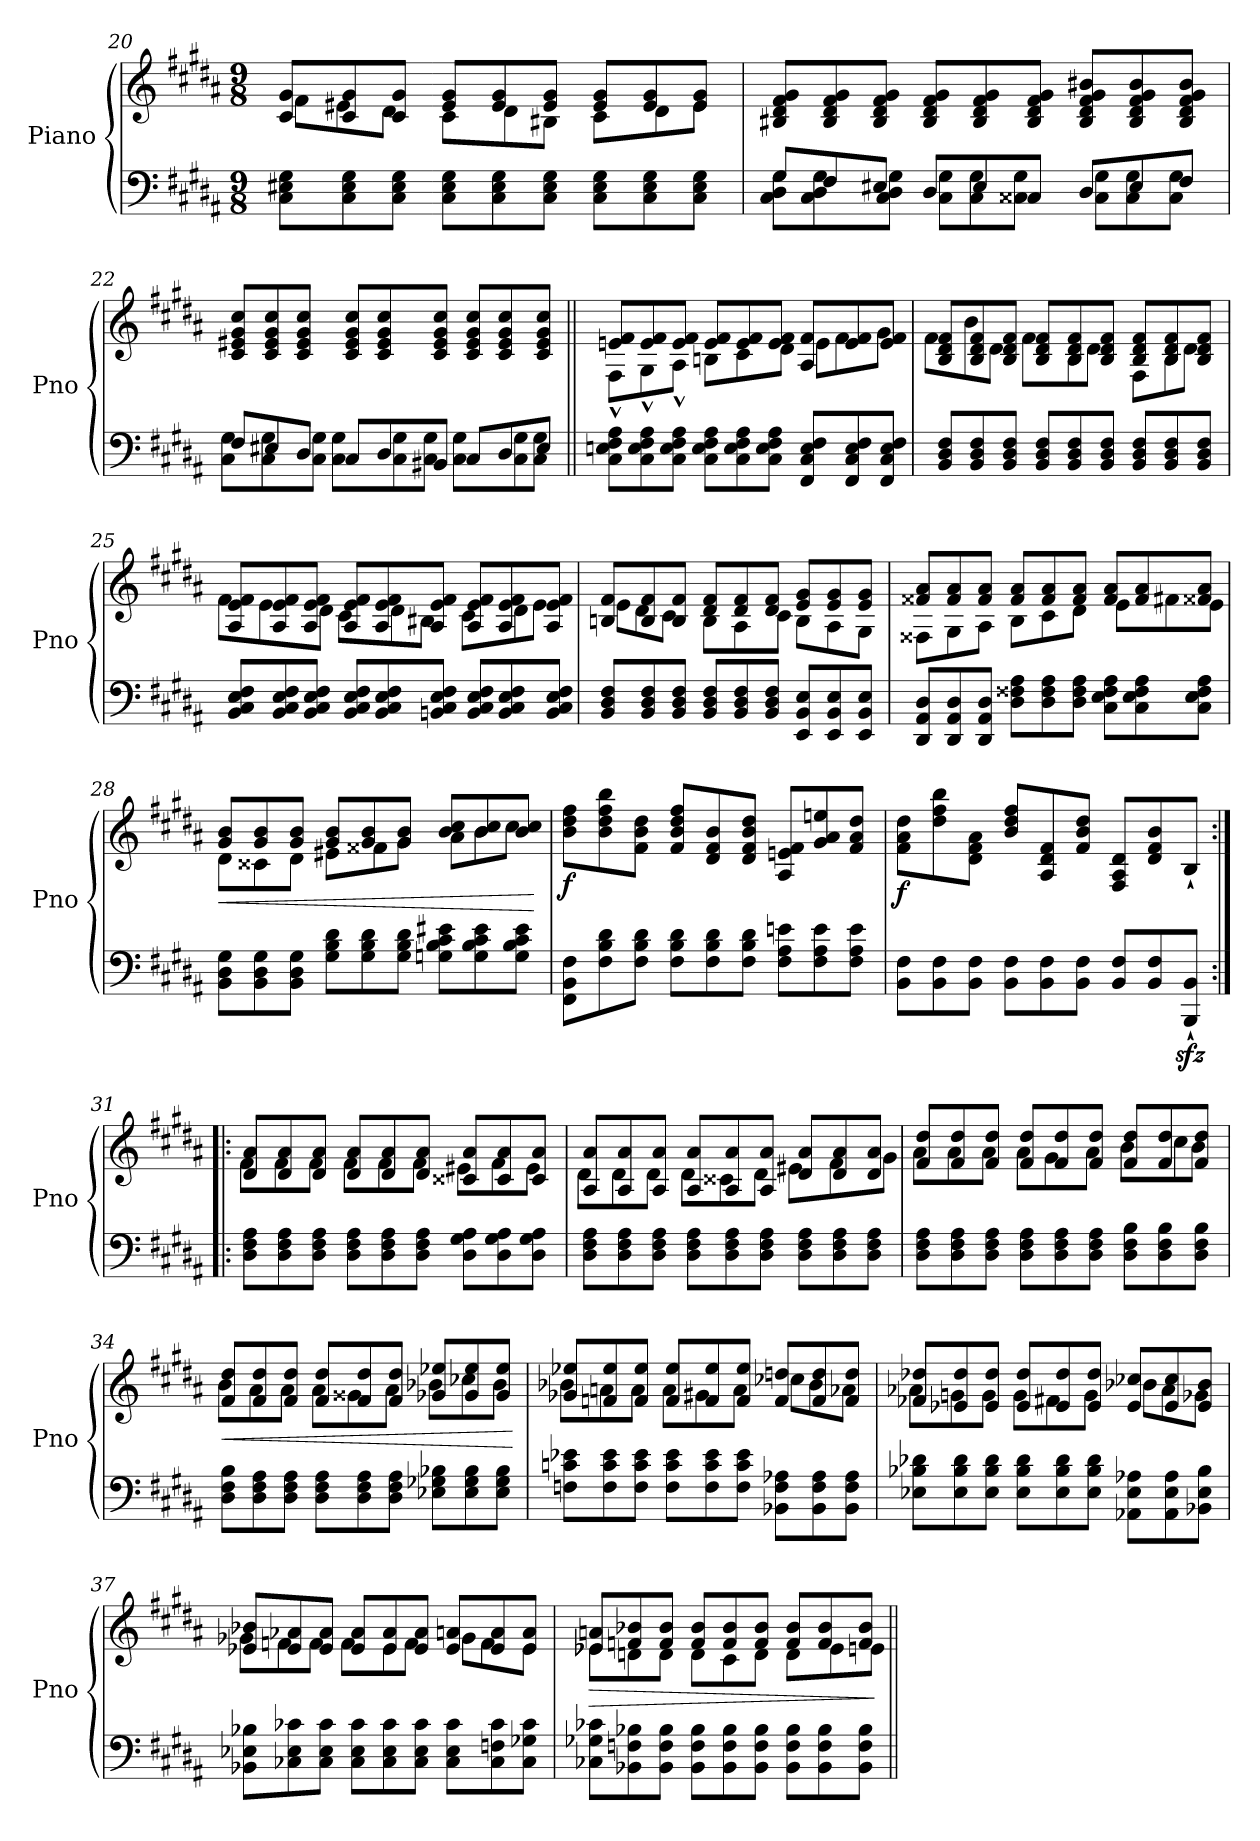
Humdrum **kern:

**kern	**kern	**dynam
*part1	*part1	*part1
*staff2	*staff1	*staff1/2
*I"Piano	*	*
*I'Pno	*	*
*clefF4	*clefG2	*
*k[f#c#g#d#a#]	*k[f#c#g#d#a#]	*
*B:	*B:	*
*M9/8	*M9/8	*
=20	=20	=20
*	*^	*
8C#\ 8E#X\ 8G#\L	8c#i/ 8g#/L	8f#\L	.
8C#\ 8E#\ 8G#\	8c#/ 8g#/	8e#X\	.
8C#\ 8E#\ 8G#\J	8c#/ 8g#/J	8d#\J	.
8C#\ 8E#\ 8G#\L	8e#/ 8g#/L	8c#\L	.
8C#\ 8E#\ 8G#\	8e#/ 8g#/	8d#\	.
8C#\ 8E#\ 8G#\J	8e#/ 8g#/J	8B#X\J	.
8C#\ 8E#\ 8G#\L	8e#/ 8g#/L	8c#\L	.
8C#\ 8E#\ 8G#\	8e#/ 8g#/	8d#\	.
8C#\ 8E#\ 8G#\J	8e#/ 8g#/J	8e#\J	.
*	*v	*v	*
!!LO:LB:g=z
=21	=21	=21
*^	*	*
8G#/L	8C#\ 8D#\ 8G#\L	8B#X/ 8d#/ 8f#/ 8g#/L	.
8F#/	8C#\ 8D#\ 8G#\	8B#/ 8d#/ 8f#/ 8g#/	.
8E#X/J	8C#\ 8D#\ 8G#\J	8B#/ 8d#/ 8f#/ 8g#/J	.
8D#/L	8C#\ 8G#\L	8B#/ 8d#/ 8f#/ 8g#/L	.
8E#/	8C#\ 8G#\	8B#/ 8d#/ 8f#/ 8g#/	.
8C##X/J	8C##\ 8G#\J	8B#/ 8d#/ 8f#/ 8g#/J	.
8D#/L	8C##\ 8G#\L	8B#/ 8d#/ 8f#/ 8g#/ 8b#X/L	.
8E#/	8C##\ 8G#\	8B#/ 8d#/ 8f#/ 8g#/ 8b#/	.
8F#/J	8C##\ 8G#\J	8B#/ 8d#/ 8f#/ 8g#/ 8b#/J	.
!!LO:PB:g=z
=22	=22	=22	=22
8F#/L	8C#i\ 8G#\L	8c#i/ 8e#X/ 8g#/ 8cc#i/L	.
8E#X/	8C#\ 8G#\	8c#/ 8e#/ 8g#/ 8cc#/	.
8D#/J	8C#\ 8G#\J	8c#/ 8e#/ 8g#/ 8cc#/J	.
8C#/L	8C#\ 8G#\L	8c#/ 8e#/ 8g#/ 8cc#/L	.
8D#/	8C#\ 8G#\	8c#/ 8e#/ 8g#/ 8cc#/	.
8BB#X/J	8C#\ 8G#\J	8c#/ 8e#/ 8g#/ 8cc#/J	.
8C#/L	8C#\ 8G#\L	8c#/ 8e#/ 8g#/ 8cc#/L	.
8D#/	8C#\ 8G#\	8c#/ 8e#/ 8g#/ 8cc#/	.
8E#/J	8C#\ 8G#\J	8c#/ 8e#/ 8g#/ 8cc#/J	.
*v	*v	*	*
!!LO:LB:g=z
=23||	=23||	=23||
*	*^	*
8C#\ 8Eni\ 8F#\ 8A#\L	8eni/ 8f#/L	8F#^^\L	.
8C#\ 8E\ 8F#\ 8A#\	8e/ 8f#/	8G#^^\	.
8C#\ 8E\ 8F#\ 8A#\J	8e/ 8f#/J	8A#^^\J	.
8C#\ 8E\ 8F#\ 8A#\L	8e/ 8f#/L	8Bni\L	.
8C#\ 8E\ 8F#\ 8A#\	8e/ 8f#/	8c#\	.
8C#\ 8E\ 8F#\ 8A#\J	8e/ 8f#/J	8d#\J	.
8FF#/ 8C#/ 8E/ 8F#/L	8A#/ 8f#/L	8e\L	.
8FF#/ 8C#/ 8E/ 8F#/	8e/ 8f#/	8f#\	.
8FF#/ 8C#/ 8E/ 8F#/J	8e/ 8f#/J	8g#\J	.
=24	=24	=24	=24
8BB/ 8D#/ 8F#/L	8B/ 8d#/ 8f#/L	8f#\L	.
8BB/ 8D#/ 8F#/	8B/ 8d#/ 8f#/	8b\	.
8BB/ 8D#/ 8F#/J	8B/ 8d#/ 8f#/J	8d#\J	.
8BB/ 8D#/ 8F#/L	8B/ 8d#/ 8f#/L	8f#\L	.
8BB/ 8D#/ 8F#/	8B/ 8d#/ 8f#/	8B\	.
8BB/ 8D#/ 8F#/J	8B/ 8d#/ 8f#/J	8d#\J	.
8BB/ 8D#/ 8F#/L	8B/ 8d#/ 8f#/L	8F#\L	.
8BB/ 8D#/ 8F#/	8B/ 8d#/ 8f#/	8B\	.
8BB/ 8D#/ 8F#/J	8B/ 8d#/ 8f#/J	8d#\J	.
!!LO:LB:g=z	!!
=25	=25	=25	=25
8BB/ 8C#/ 8E/ 8F#/L	8A#/ 8e/ 8f#/L	8f#\L	.
8BB/ 8C#/ 8E/ 8F#/	8A#/ 8e/ 8f#/	8e\	.
8BB/ 8C#/ 8E/ 8F#/J	8A#/ 8e/ 8f#/J	8d#\J	.
8BB/ 8C#/ 8E/ 8F#/L	8A#/ 8e/ 8f#/L	8c#\L	.
8BB/ 8C#/ 8E/ 8F#/	8A#/ 8e/ 8f#/	8d#\	.
8BBn/ 8C#/ 8E/ 8F#/J	8A#/ 8e/ 8f#/J	8B#X\J	.
8BB/ 8C#/ 8E/ 8F#/L	8A#/ 8e/ 8f#/L	8c#\L	.
8BB/ 8C#/ 8E/ 8F#/	8A#/ 8e/ 8f#/	8d#\	.
8BB/ 8C#/ 8E/ 8F#/J	8A#/ 8e/ 8f#/J	8e\J	.
!!LO:LB:g=z	!!
=26	=26	=26	=26
8BB/ 8D#/ 8F#/L	8Bni/ 8f#/L	8e\L	.
8BB/ 8D#/ 8F#/	8B/ 8f#/	8d#\	.
8BB/ 8D#/ 8F#/J	8B/ 8f#/J	8c#\J	.
8BB/ 8D#/ 8F#/L	8d#/ 8f#/L	8B\L	.
8BB/ 8D#/ 8F#/	8d#/ 8f#/	8A#\	.
8BB/ 8D#/ 8F#/J	8d#/ 8f#/J	8c#\J	.
8EE/ 8BB/ 8E/L	8e/ 8g#/L	8B\L	.
8EE/ 8BB/ 8E/	8e/ 8g#/	8A#\	.
8EE/ 8BB/ 8E/J	8e/ 8g#/J	8G#\J	.
=27	=27	=27	=27
8DD#/ 8AA#/ 8D#/L	8f##X/ 8a#/L	8F##X\L	.
8DD#/ 8AA#/ 8D#/	8f##/ 8a#/	8G#\	.
8DD#/ 8AA#/ 8D#/J	8f##/ 8a#/J	8A#\J	.
8D#\ 8F##X\ 8A#\L	8f##/ 8a#/L	8B\L	.
8D#\ 8F##\ 8A#\	8f##/ 8a#/	8c#\	.
8D#\ 8F##\ 8A#\J	8f##/ 8a#/J	8d#\J	.
8C#\ 8E\ 8F##\ 8A#\L	8f##/ 8a#/L	8e\L	.
8C#\ 8E\ 8F##\ 8A#\	8f##/ 8a#/	8f#X\	.
8C#\ 8E\ 8F##\ 8A#\J	8f##X/ 8a#/J	8e\J	.
!!LO:LB:g=z	!!
=28	=28	=28	=28
!	!	!	!LO:HP:b
8BB\ 8D#\ 8G#\L	8g#/ 8b/L	8d#\L	<
8BB\ 8D#\ 8G#\	8g#/ 8b/	8c##X\	.
8BB\ 8D#\ 8G#\J	8g#/ 8b/J	8d#\J	.
8G#\ 8B\ 8d#\L	8g#/ 8b/L	8e#X\L	.
8G#\ 8B\ 8d#\	8g#/ 8b/	8f##X\	.
8G#\ 8B\ 8d#\J	8g#/ 8b/J	8g#\J	.
8Gn\ 8B\ 8c#\ 8e#X\L	8b/ 8cc#i/L	8a#\L	.
8G\ 8B\ 8c#\ 8e#\	8b/ 8cc#/	8b\	.
8G\ 8B\ 8c#\ 8e#\J	8b/ 8cc#/J	8cc#\J	.
*	*v	*v	*
.	.	[
=29	=29	=29
!	!	!LO:DY:b
8FF#i\ 8BB\ 8F#i\L	8b\ 8dd#\ 8ff#i\L	f
8F#\ 8B\ 8d#\	8b\ 8dd#\ 8ff#\ 8bb\	.
8F#\ 8B\ 8d#\J	8f#i\ 8b\ 8dd#\J	.
8F#\ 8B\ 8d#\L	8f#/ 8b/ 8dd#/ 8ff#/L	.
8F#\ 8B\ 8d#\	8d#/ 8f#/ 8b/	.
8F#\ 8B\ 8d#\J	8d#/ 8f#/ 8b/ 8dd#/J	.
8F#\ 8A#\ 8eni\L	8A#/ 8eni/ 8f#/L	.
8F#\ 8A#\ 8e\	8g#i/ 8a#/ 8eeni/	.
8F#\ 8A#\ 8e\J	8f#/ 8a#/ 8dd#/J	.
!!LO:LB:g=z
=30	=30	=30
!	!	!LO:DY:b
8BB\ 8F#\L	8f#\ 8a#\ 8dd#\L	f
8BB\ 8F#\	8dd#\ 8ff#\ 8bb\	.
8BB\ 8F#\J	8d#\ 8f#\ 8a#\J	.
8BB\ 8F#\L	8b/ 8dd#/ 8ff#/L	.
8BB\ 8F#\	8A#/ 8d#/ 8f#/	.
8BB\ 8F#\J	8f#/ 8b/ 8dd#/J	.
8BB/ 8F#/L	8F#/ 8A#/ 8d#/L	.
8BB/ 8F#/	8d#/ 8f#/ 8b/	.
8BBB/zz<` 8BB/zz<`J	8B`/J	.
=31:|!|:	=31:|!|:	=31:|!|:
*	*^	*
8D#\ 8F#\ 8A#\L	8d#/ 8a#/L	8f#\L	.
8D#\ 8F#\ 8A#\	8d#/ 8a#/	8f#\	.
8D#\ 8F#\ 8A#\J	8d#/ 8a#/J	8f#\J	.
8D#\ 8F#\ 8A#\L	8d#/ 8a#/L	8f#\L	.
8D#\ 8F#\ 8A#\	8d#/ 8a#/	8f#\	.
8D#\ 8F#\ 8A#\J	8d#/ 8a#/J	8f#\J	.
8D#\ 8G#\ 8A#\L	8c##X/ 8a#/L	8e#X\L	.
8D#\ 8G#\ 8A#\	8c##/ 8a#/	8f#\	.
8D#\ 8G#\ 8A#\J	8c##/ 8a#/J	8e#\J	.
!!LO:PB:g=z	!!
=32	=32	=32	=32
8D#\ 8F#\ 8A#\L	8A#/ 8a#/L	8d#\L	.
8D#\ 8F#\ 8A#\	8A#/ 8a#/	8d#\	.
8D#\ 8F#\ 8A#\J	8A#/ 8a#/J	8d#\J	.
8D#\ 8F#\ 8A#\L	8A#/ 8a#/L	8d#\L	.
8D#\ 8F#\ 8A#\	8A#/ 8a#/	8c##X\	.
8D#\ 8F#\ 8A#\J	8A#/ 8a#/J	8d#\J	.
8D#\ 8F#\ 8A#\L	8d#/ 8a#/L	8e#X\L	.
8D#\ 8F#\ 8A#\	8d#/ 8a#/	8f#\	.
8D#\ 8F#\ 8A#\J	8d#/ 8a#/J	8g#\J	.
=33	=33	=33	=33
8D#\ 8F#\ 8A#\L	8f#/ 8dd#/L	8a#\L	.
8D#\ 8F#\ 8A#\	8f#/ 8dd#/	8a#\	.
8D#\ 8F#\ 8A#\J	8f#/ 8dd#/J	8a#\J	.
8D#\ 8F#\ 8A#\L	8f#/ 8dd#/L	8a#\L	.
8D#\ 8F#\ 8A#\	8f#/ 8dd#/	8g#\	.
8D#\ 8F#\ 8A#\J	8f#/ 8dd#/J	8a#\J	.
8D#\ 8F#\ 8B\L	8f#/ 8dd#/L	8b\L	.
8D#\ 8F#\ 8B\	8f#/ 8dd#/	8cc#i\	.
8D#\ 8F#\ 8B\J	8f#/ 8dd#/J	8b\J	.
!!LO:LB:g=z	!!
=34	=34	=34	=34
!	!	!	!LO:HP:b
8D#\ 8F#\ 8B\L	8f#/ 8dd#/L	8b\L	<
8D#\ 8F#\ 8A#\	8f#/ 8dd#/	8a#\	.
8D#\ 8F#\ 8A#\J	8f#/ 8dd#/J	8a#\J	.
8D#\ 8F#\ 8A#\L	8f#/ 8dd#/L	8a#\L	.
8D#\ 8F#\ 8A#\	8f#/ 8dd#/	8g##X\	.
8D#\ 8F#\ 8A#\J	8f#/ 8dd#/J	8a#\J	.
8E-X\ 8G-X\ 8B-X\L	8g-X/ 8ee-X/L	8b-X\L	.
8E-\ 8G-\ 8B-\	8g-/ 8ee-/	8cc-X\	.
8E-\ 8G-\ 8B-\J	8g-/ 8ee-/J	8b-\J	.
*	*v	*v	*
.	.	[
=35	=35	=35
*	*^	*
8Fn\ 8cn\ 8e-X\L	8g-X/ 8ee-X/L	8b-X\L	.
8F\ 8c\ 8e-\	8fn/ 8ee-/	8an\	.
8F\ 8c\ 8e-\J	8f/ 8ee-/J	8a\J	.
8F\ 8c\ 8e-\L	8f/ 8ee-/L	8a\L	.
8F\ 8c\ 8e-\	8f/ 8ee-/	8g#X\	.
8F\ 8c\ 8e-\J	8f/ 8ee-/J	8a\J	.
8BB-X\ 8F\ 8A-X\L	8f/ 8ddn/L	8cc-X\L	.
8BB-\ 8F\ 8A-\	8f/ 8dd/	8b-\	.
8BB-\ 8F\ 8A-\J	8f/ 8dd/J	8a-X\J	.
!!LO:LB:g=z	!!
=36	=36	=36	=36
8E-X\ 8B-X\ 8d-X\L	8f-X/ 8dd-X/L	8a-X\L	.
8E-\ 8B-\ 8d-\	8e-X/ 8dd-/	8gn\	.
8E-\ 8B-\ 8d-\J	8e-/ 8dd-/J	8g\J	.
8E-\ 8B-\ 8d-\L	8e-/ 8dd-/L	8g\L	.
8E-\ 8B-\ 8d-\	8e-/ 8dd-/	8f#X\	.
8E-\ 8B-\ 8d-\J	8e-/ 8dd-/J	8g\J	.
8AA-X\ 8E-\ 8A-X\L	8e-/ 8cc-X/L	8b-X\L	.
8AA-\ 8E-\ 8A-\	8e-/ 8cc-/	8a-\	.
8BB-X\ 8E-\ 8B-\J	8e-/ 8b-/J	8g-X\J	.
=37	=37	=37	=37
8BB-X\ 8E-X\ 8B-X\L	8e-X/ 8b-X/L	8g-X\L	.
8C-X\ 8E-\ 8c-X\	8e-/ 8a-X/	8fn\	.
8C-\ 8E-\ 8c-\J	8e-/ 8a-/J	8f\J	.
8C-\ 8E-\ 8c-\L	8e-/ 8a-/L	8f\L	.
8C-\ 8E-\ 8c-\	8e-/ 8a-/	8e-\	.
8C-\ 8E-\ 8c-\J	8e-/ 8a-/J	8f\J	.
8C-\ 8E-\ 8c-\L	8e-/ 8an/L	8g-\L	.
8C-\ 8Fn\ 8c-\	8e-/ 8a/	8f\	.
8C-\ 8G-X\ 8c-\J	8e-/ 8a/J	8e-\J	.
!!LO:LB:g=z	!!
=38	=38	=38	=38
!	!	!	!LO:HP:b
8C-X\ 8G-X\ 8c-X\L	8e-X/ 8an/L	8e-\L	>
8BB-X\ 8Fn\ 8B-X\	8fn/ 8b-X/	8dn\	.
8BB-\ 8F\ 8B-\J	8f/ 8b-/J	8d\J	.
8BB-\ 8F\ 8B-\L	8f/ 8b-/L	8d\L	.
8BB-\ 8F\ 8B-\	8f/ 8b-/	8c#\	.
8BB-\ 8F\ 8B-\J	8f/ 8b-/J	8d\J	.
8BB-\ 8F\ 8B-\L	8f/ 8b-/L	8d\L	.
8BB-\ 8F\ 8B-\	8f/ 8b-/	8e-\	.
8BB-\ 8F\ 8B-\J	8f/ 8b-/J	8en\J	.
*	*v	*v	*
.	.	]
=||	=||	=||
*-	*-	*-
